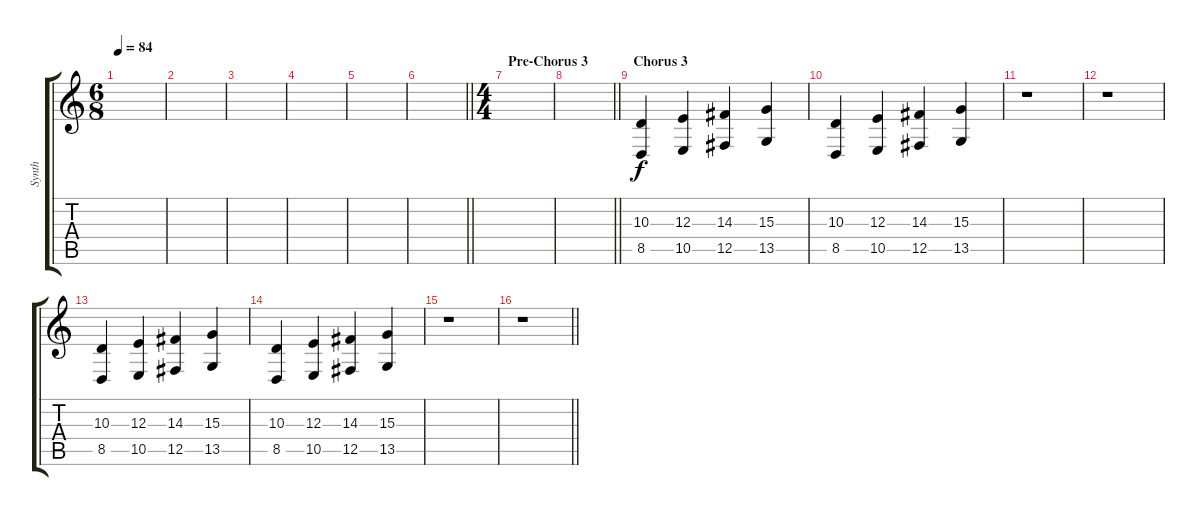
\track ("Synth" "Synth") {instrument pad3polysynth}
\staff {score tabs}
\tuning (Db4 Ab3 E3 B2 Gb2 B1) {hide}
\ts (6 8)
\tempo 84
\clef g2
\ks c
|
|
|
|
|
\barLineRight lightlight
|
\ts (4 4)
\section ("" "Pre-Chorus 3")
|
\barLineRight lightlight
|
\section ("" "Chorus 3")
(10.3 8.5).4 (12.3 10.5).4 (14.3 12.5).4 (15.3 13.5).4 |
(10.3 8.5).4 (12.3 10.5).4 (14.3 12.5).4 (15.3 13.5).4 |
r.1 |
r.1 |
(10.3 8.5).4 (12.3 10.5).4 (14.3 12.5).4 (15.3 13.5).4 |
(10.3 8.5).4 (12.3 10.5).4 (14.3 12.5).4 (15.3 13.5).4 |
r.1 |
\barLineRight lightlight
r.1
